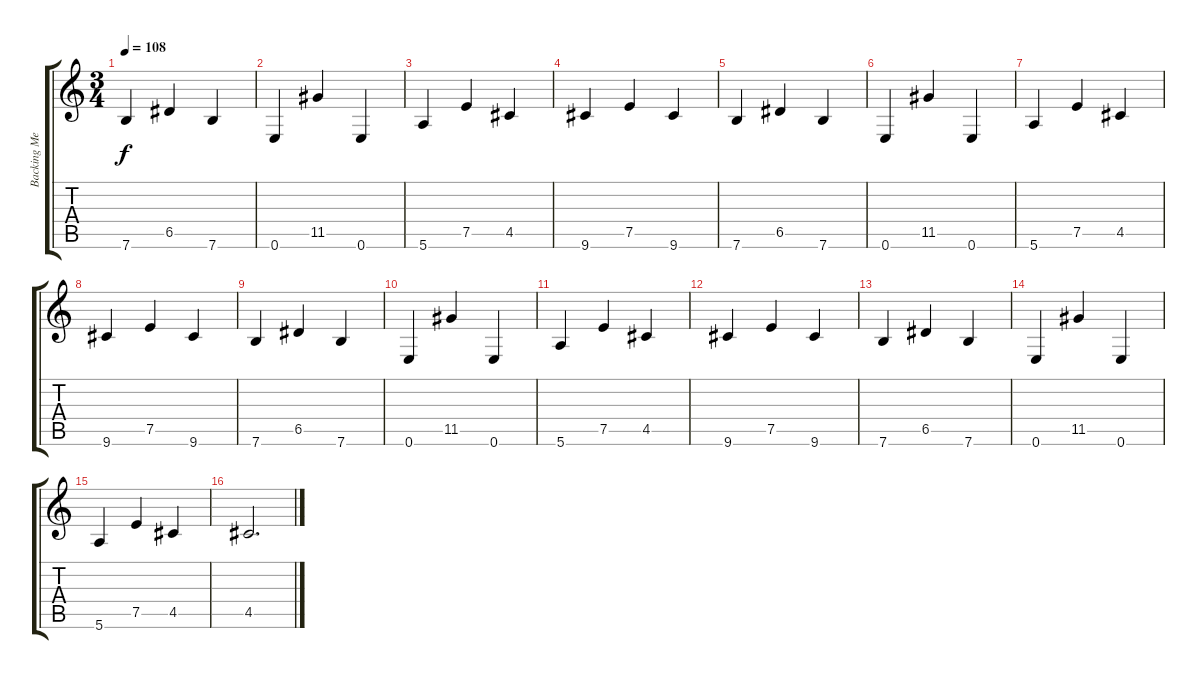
\track ("Backing Melody" "Backing Me") {instrument acousticguitarsteel}
\staff {score tabs}
\tuning (E4 B3 G3 D3 A2 E2) {hide}
\ts (3 4)
\tempo 108
\clef g2
\ks c
7.6.4{dy f} 6.5.4 7.6.4 |
0.6.4 11.5.4 0.6.4 |
5.6.4 7.5.4 4.5.4 |
9.6.4 7.5.4 9.6.4 |
7.6.4 6.5.4 7.6.4 |
0.6.4 11.5.4 0.6.4 |
5.6.4 7.5.4 4.5.4 |
9.6.4 7.5.4 9.6.4 |
7.6.4 6.5.4 7.6.4 |
0.6.4 11.5.4 0.6.4 |
5.6.4 7.5.4 4.5.4 |
9.6.4 7.5.4 9.6.4 |
7.6.4 6.5.4 7.6.4 |
0.6.4 11.5.4 0.6.4 |
5.6.4 7.5.4 4.5.4 |
4.5.2{d}
